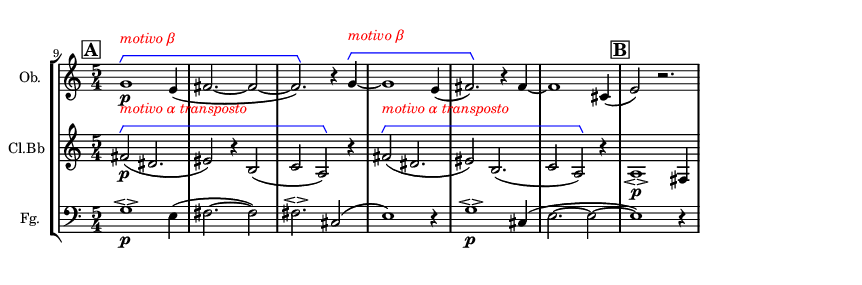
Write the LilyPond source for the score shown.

\version "2.11.64"

\include "../config/lib.ly"

#(set-global-staff-size 12.5)

global = {
  \override TextScript #'color = #red
  \override Staff.HorizontalBracket #'color = #blue
  \override Staff.VerticalAxisGroup #'minimum-Y-extent = #'(-7 . 3)
  \time 5/4
  \set Score.currentBarNumber = #9
  \mark #1
  \bar ""
  \bracketUp
  \override Staff.TimeSignature #'style = #'()
  \set Score.markFormatter = #format-mark-box-letters
  \override Score.MetronomeMark #'padding = #6
  s1*5/4*6
  \mark #2
  s1*5/4
}

oboe = {
  \relative c'' {
    %% variação sobre material do fagote seção AAA
    %% #s(5 3 4) - subconjunto de  #s(5 3 4 1 2 0)
    \override TextScript #'extra-offset = #'( 0 . 1 )
    g1\p^\startGroup^\markup{\italic{motivo #(ly:export (ly:wide-char->utf-8 #x3B2))}} e4(
    fis2.~ fis2~
    fis2.)\stopGroup r4 g~^\startGroup^\markup{\italic{motivo #(ly:export (ly:wide-char->utf-8 #x3B2))}}
    g1 e4(
    fis2.)\stopGroup r4 fis~
    fis1 cis4(

    e2) r2.
  }
}

clarinete = {
  \relative c' {
    %% #s(5 3 4 1 2 0)
    \override TextScript #'extra-offset = #'( 0 . 1 )
    e2\p(^\startGroup^\markup{\italic{motivo #(ly:export (ly:wide-char->utf-8 #x3B1)) transposto}} cis2.
    dis2) r4 a2(
    bes2 g2)\stopGroup r4

    %% repetição
    e'2(^\startGroup^\markup{\italic{motivo #(ly:export (ly:wide-char->utf-8 #x3B1)) transposto}} cis2.
    dis2) a2.(
    bes2 g2)\stopGroup r4

    g1\p\espressivo e4
  }
}

fagote = {
  \clef bass
  \relative c' {
    %% repetição com variação do material utilizado em AAA
    g1\p\espressivo e4(
    fis2.~ fis2)
    fis2.\espressivo cis2(
    e1) r4
    g1\p\espressivo cis,4(
    e2.~ e2~
    e1) r4
  }
}

\score {
  \new StaffGroup <<
    \new Staff <<
      \set Staff.instrumentName = \markup {\hcenter-in #5 "Ob. "}
      \global
      \oboe
    >>
    \new Staff <<
      \set Staff.instrumentName = \markup {\hcenter-in #5 "Cl.Bb "}
      \global
      \transposition bes
      \transpose c d {
        \clarinete
      }
    >>
    \new Staff <<
      \set Staff.instrumentName = \markup {\hcenter-in #5 "Fg. "}
      \global
      \fagote
    >>
  >>
  \layout {
    \context {
      \Staff \consists "Horizontal_bracket_engraver"
    }
  }
}
\paper {
  paper-width = 14.6\cm
  paper-height = 5\cm
  line-width = 13.5\cm
  head-separation = 0\cm
  left-margin = 1\cm
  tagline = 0
  indent = #0
}
